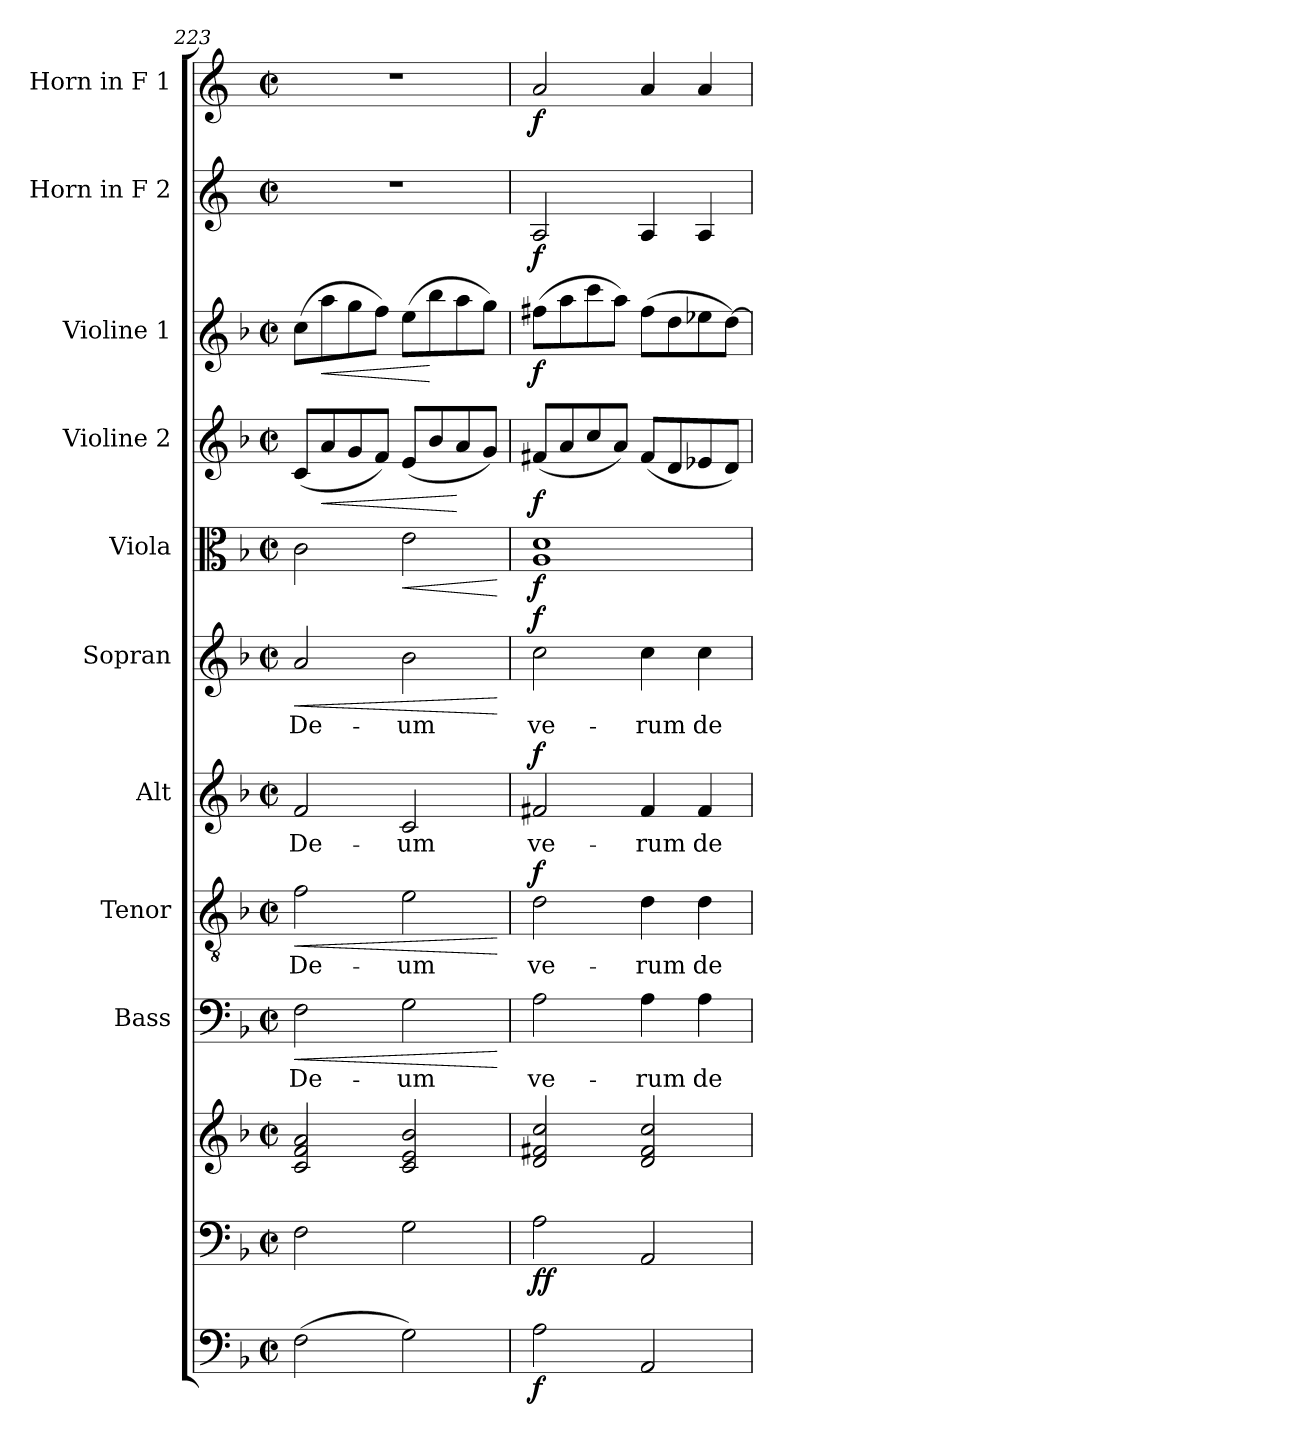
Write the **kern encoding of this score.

**kern	**dynam	**kern	**kern	**dynam	**kern	**text	**dynam	**kern	**text	**dynam	**kern	**text	**dynam	**kern	**text	**dynam	**kern	**dynam	**kern	**dynam	**kern	**dynam	**kern	**dynam	**kern	**dynam
*part11	*part11	*part10	*part10	*part10	*part9	*part9	*part9	*part8	*part8	*part8	*part7	*part7	*part7	*part6	*part6	*part6	*part5	*part5	*part4	*part4	*part3	*part3	*part2	*part2	*part1	*part1
*staff12	*staff12	*staff11	*staff10	*staff10/11	*staff9	*staff9	*staff9	*staff8	*staff8	*staff8	*staff7	*staff7	*staff7	*staff6	*staff6	*staff6	*staff5	*staff5	*staff4	*staff4	*staff3	*staff3	*staff2	*staff2	*staff1	*staff1
*	*	*	*	*	*I"Bass	*	*	*I"Tenor	*	*	*I"Alt	*	*	*I"Sopran	*	*	*I"Viola	*	*I"Violine 2	*	*I"Violine 1	*	*I"Horn in F 2	*	*I"Horn in F 1	*
*	*	*	*	*	*I'B.	*	*	*I'T.	*	*	*I'A.	*	*	*I'S.	*	*	*I'Vla.	*	*I'Vl. 2	*	*I'Vl. 1	*	*	*	*	*
*clefF4	*	*clefF4	*clefG2	*	*clefF4	*	*	*clefGv2	*	*	*clefG2	*	*	*clefG2	*	*	*clefC3	*	*clefG2	*	*clefG2	*	*clefG2	*	*clefG2	*
*ITrd7c12	*	*	*	*	*	*	*	*	*	*	*	*	*	*	*	*	*	*	*	*	*	*	*ITrd4c7	*	*ITrd4c7	*
*k[b-]	*	*k[b-]	*k[b-]	*	*k[b-]	*	*	*k[b-]	*	*	*k[b-]	*	*	*k[b-]	*	*	*k[b-]	*	*k[b-]	*	*k[b-]	*	*k[b-]	*	*k[b-]	*
*F:	*	*F:	*F:	*	*F:	*	*	*F:	*	*	*F:	*	*	*F:	*	*	*F:	*	*F:	*	*F:	*	*F:	*	*F:	*
*M2/2	*	*M2/2	*M2/2	*	*M2/2	*	*	*M2/2	*	*	*M2/2	*	*	*M2/2	*	*	*M2/2	*	*M2/2	*	*M2/2	*	*M2/2	*	*M2/2	*
*met(c|)	*	*met(c|)	*met(c|)	*	*met(c|)	*	*	*met(c|)	*	*	*met(c|)	*	*	*met(c|)	*	*	*met(c|)	*	*met(c|)	*	*met(c|)	*	*met(c|)	*	*met(c|)	*
=223	=223	=223	=223	=223	=223	=223	=223	=223	=223	=223	=223	=223	=223	=223	=223	=223	=223	=223	=223	=223	=223	=223	=223	=223	=223	=223
!	!	!	!	!	!	!LO:LY:b	!LO:HP:b	!	!LO:LY:b	!LO:HP:b	!	!LO:LY:b	!	!	!LO:LY:b	!LO:HP:b	!	!	!	!	!	!	!	!	!	!
(>2FF\	.	2F\	2c/ 2f/ 2a/	.	2F\	De-	<	2f\	De-	<	2f/	De-	.	2a/	De-	<	2c\	.	(<8c/L	.	(>8cc\L	.	1r	.	1r	.
!	!	!	!	!	!	!	!	!	!	!	!	!	!	!	!	!	!	!	!	!LO:HP:b	!	!LO:HP:b	!	!	!	!
.	.	.	.	.	.	.	.	.	.	.	.	.	.	.	.	.	.	.	8a/	<	8aa\	<	.	.	.	.
.	.	.	.	.	.	.	.	.	.	.	.	.	.	.	.	.	.	.	8g/	.	8gg\	.	.	.	.	.
.	.	.	.	.	.	.	.	.	.	.	.	.	.	.	.	.	.	.	8f/J)	.	8ff\J)	.	.	.	.	.
!	!	!	!	!	!	!LO:LY:b	!	!	!LO:LY:b	!	!	!LO:LY:b	!	!	!LO:LY:b	!	!	!LO:HP:b	!	!	!	!	!	!	!	!
2GG\)	.	2G\	2c/ 2e/ 2b-/	.	2G\	-um	.	2e\	-um	.	2c/	-um	.	2b-\	-um	.	2e\	<	(<8e/L	.	(>8ee\L	.	.	.	.	.
.	.	.	.	.	.	.	.	.	.	.	.	.	.	.	.	.	.	.	8b-/	.	8bb-\	[	.	.	.	.
.	.	.	.	.	.	.	.	.	.	.	.	.	.	.	.	.	.	.	8a/	[	8aa\	.	.	.	.	.
.	.	.	.	.	.	.	.	.	.	.	.	.	.	.	.	.	.	.	8g/J)	.	8gg\J)	.	.	.	.	.
.	.	.	.	.	.	.	[	.	.	[	.	.	.	.	.	[	.	[	.	.	.	.	.	.	.	.
=224	=224	=224	=224	=224	=224	=224	=224	=224	=224	=224	=224	=224	=224	=224	=224	=224	=224	=224	=224	=224	=224	=224	=224	=224	=224	=224
!	!LO:DY:b	!	!	!LO:DY:b=2	!	!LO:LY:b	!	!	!LO:LY:b	!	!	!LO:LY:b	!	!	!LO:LY:b	!	!	!	!	!	!	!	!	!	!	!
!	!	!	!	!LO:DY:n=1:b	!	!	!	!	!	!LO:DY:a	!	!	!LO:DY:a	!	!	!LO:DY:a	!	!LO:DY:b	!	!LO:DY:b	!	!LO:DY:b	!	!LO:DY:b	!	!LO:DY:b
2AA\	f	2A\	2d/ 2f#X/ 2cc/	f f	2A\	ve-	.	2d\	ve-	f	2f#X/	ve-	f	2cc\	ve-	f	1A 1d	f	(<8f#X/L	f	(>8ff#X\L	f	2D/	f	2d/	f
.	.	.	.	.	.	.	.	.	.	.	.	.	.	.	.	.	.	.	8a/	.	8aa\	.	.	.	.	.
.	.	.	.	.	.	.	.	.	.	.	.	.	.	.	.	.	.	.	8cc/	.	8ccc\	.	.	.	.	.
.	.	.	.	.	.	.	.	.	.	.	.	.	.	.	.	.	.	.	8a/J)	.	8aa\J)	.	.	.	.	.
!	!	!	!	!	!	!LO:LY:b	!	!	!LO:LY:b	!	!	!LO:LY:b	!	!	!LO:LY:b	!	!	!	!	!	!	!	!	!	!	!
2AAA/	.	2AA/	2d/ 2f#/ 2cc/	.	4A\	-rum	.	4d\	-rum	.	4f#/	-rum	.	4cc\	-rum	.	.	.	(<8f#/L	.	(>8ff#\L	.	4D/	.	4d/	.
.	.	.	.	.	.	.	.	.	.	.	.	.	.	.	.	.	.	.	8d/	.	8dd\	.	.	.	.	.
!	!	!	!	!	!	!LO:LY:b	!	!	!LO:LY:b	!	!	!LO:LY:b	!	!	!LO:LY:b	!	!	!	!	!	!	!	!	!	!	!
.	.	.	.	.	4A\	de	.	4d\	de	.	4f#/	de	.	4cc\	de	.	.	.	8e-X/	.	8ee-X\	.	4D/	.	4d/	.
.	.	.	.	.	.	.	.	.	.	.	.	.	.	.	.	.	.	.	8d/J)	.	[8dd\J)	.	.	.	.	.
=	=	=	=	=	=	=	=	=	=	=	=	=	=	=	=	=	=	=	=	=	=	=	=	=	=	=
*-	*-	*-	*-	*-	*-	*-	*-	*-	*-	*-	*-	*-	*-	*-	*-	*-	*-	*-	*-	*-	*-	*-	*-	*-	*-	*-
